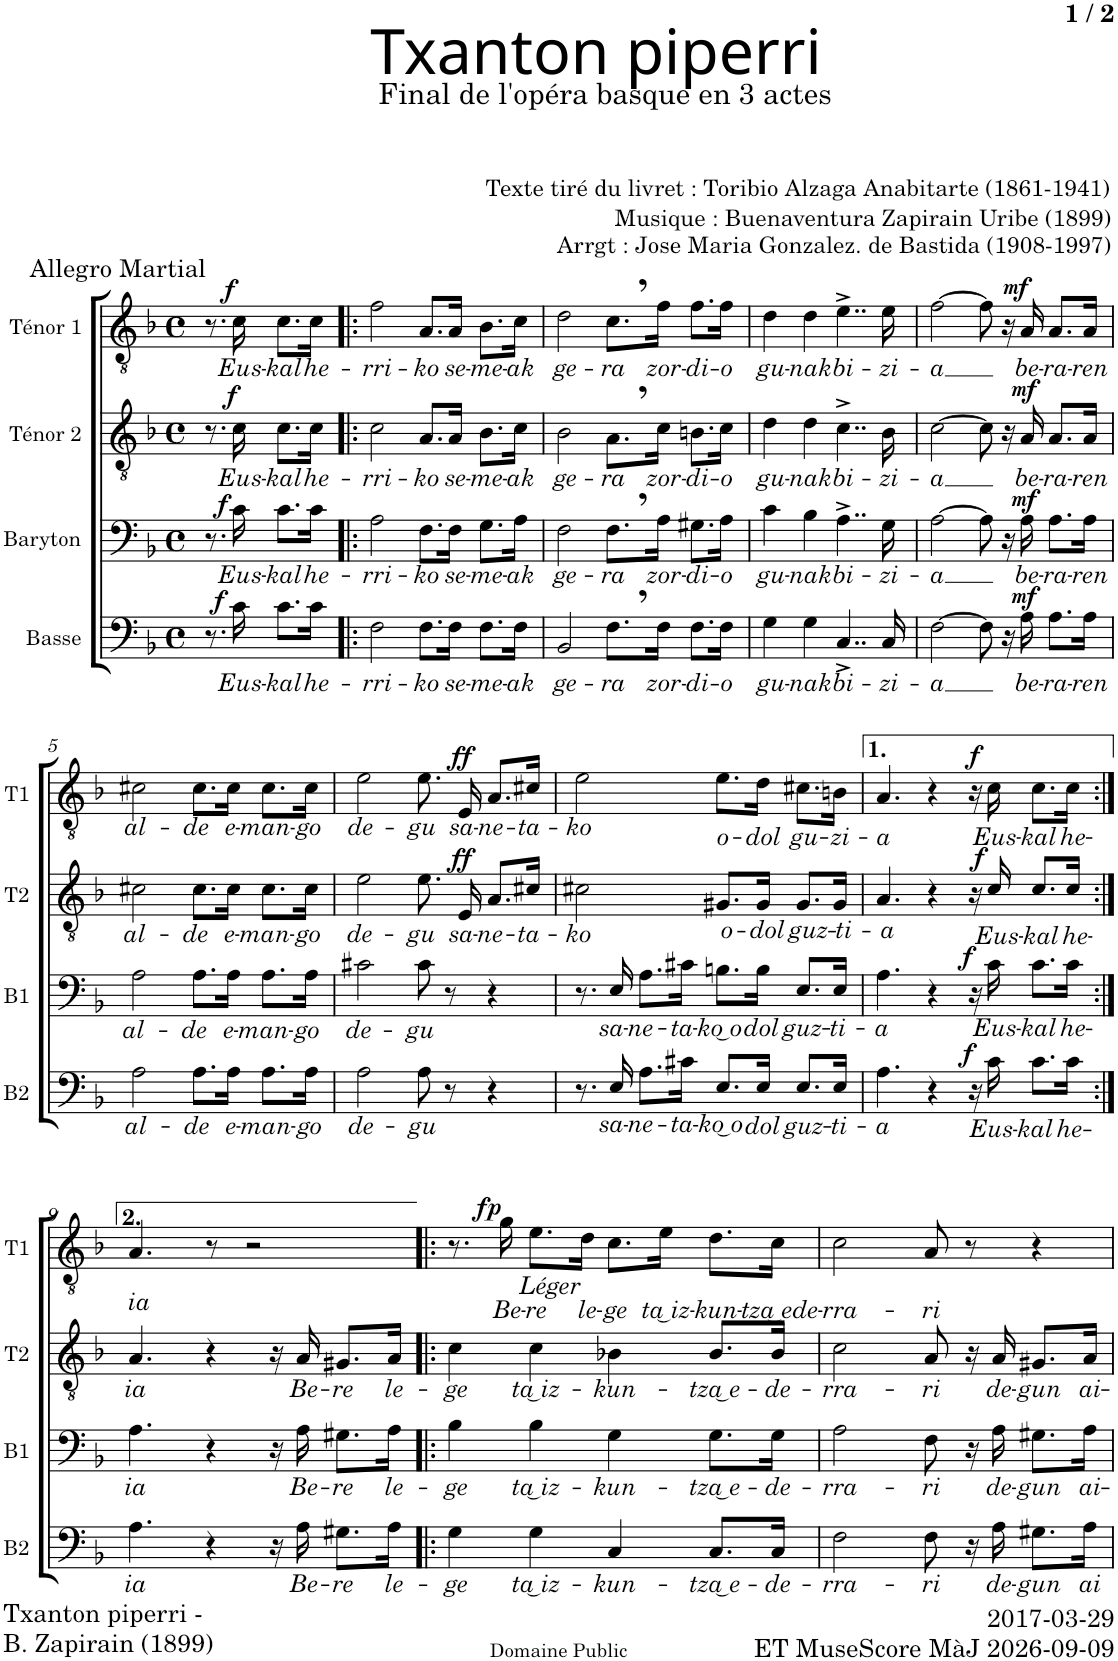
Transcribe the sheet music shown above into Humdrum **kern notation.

**kern	**text	**dynam	**kern	**text	**dynam	**kern	**text	**dynam	**kern	**text	**dynam
*part4	*part4	*part4	*part3	*part3	*part3	*part2	*part2	*part2	*part1	*part1	*part1
*staff4	*staff4	*staff4	*staff3	*staff3	*staff3	*staff2	*staff2	*staff2	*staff1	*staff1	*staff1
*I"Basse	*	*	*I"Baryton	*	*	*I"Ténor 2	*	*	*I"Ténor 1	*	*
*I'B2	*	*	*I'B1	*	*	*I'T2	*	*	*I'T1	*	*
*clefF4	*	*	*clefF4	*	*	*clefGv2	*	*	*clefGv2	*	*
*k[b-]	*	*	*k[b-]	*	*	*k[b-]	*	*	*k[b-]	*	*
*M4/4	*	*	*M4/4	*	*	*M4/4	*	*	*M4/4	*	*
*met(c)	*	*	*met(c)	*	*	*met(c)	*	*	*met(c)	*	*
=	=	=	=	=	=	=	=	=	=	=	=
!	!	!	!	!	!	!	!	!	!LO:TX:a:t=Allegro Martial	!	!
8.r	.	.	8.r	.	.	8.r	.	.	8.r	.	.
!	!LO:LY:b	!LO:DY:a	!	!LO:LY:b	!LO:DY:a	!	!LO:LY:b	!LO:DY:a	!	!LO:LY:b	!LO:DY:a
16c\	Eus-	f	16c\	Eus-	f	16c\	Eus-	f	16c\	Eus-	f
!	!LO:LY:b	!	!	!LO:LY:b	!	!	!LO:LY:b	!	!	!LO:LY:b	!
8.c\L	-kal	.	8.c\L	-kal	.	8.c\L	-kal	.	8.c\L	-kal	.
!	!LO:LY:b	!	!	!LO:LY:b	!	!	!LO:LY:b	!	!	!LO:LY:b	!
16c\Jk	he-	.	16c\Jk	he-	.	16c\Jk	he-	.	16c\Jk	he-	.
=1!|:	=1!|:	=1!|:	=1!|:	=1!|:	=1!|:	=1!|:	=1!|:	=1!|:	=1!|:	=1!|:	=1!|:
!	!LO:LY:b	!	!	!LO:LY:b	!	!	!LO:LY:b	!	!	!LO:LY:b	!
2F\	-rri-	.	2A\	-rri-	.	2c\	-rri-	.	2f\	-rri-	.
!	!LO:LY:b	!	!	!LO:LY:b	!	!	!LO:LY:b	!	!	!LO:LY:b	!
8.F\L	-ko	.	8.F\L	-ko	.	8.A/L	-ko	.	8.A/L	-ko	.
!	!LO:LY:b	!	!	!LO:LY:b	!	!	!LO:LY:b	!	!	!LO:LY:b	!
16F\Jk	se-	.	16F\Jk	se-	.	16A/Jk	se-	.	16A/Jk	se-	.
!	!LO:LY:b	!	!	!LO:LY:b	!	!	!LO:LY:b	!	!	!LO:LY:b	!
8.F\L	-me-	.	8.G\L	-me-	.	8.B-\L	-me-	.	8.B-\L	-me-	.
!	!LO:LY:b	!	!	!LO:LY:b	!	!	!LO:LY:b	!	!	!LO:LY:b	!
16F\Jk	-ak	.	16A\Jk	-ak	.	16c\Jk	-ak	.	16c\Jk	-ak	.
=2	=2	=2	=2	=2	=2	=2	=2	=2	=2	=2	=2
!	!LO:LY:b	!	!	!LO:LY:b	!	!	!LO:LY:b	!	!	!LO:LY:b	!
2BB-/	ge-	.	2F\	ge-	.	2B-\	ge-	.	2d\	ge-	.
!	!LO:LY:b	!	!	!LO:LY:b	!	!	!LO:LY:b	!	!	!LO:LY:b	!
8.F,\L	-ra	.	8.F,\L	-ra	.	8.A,\L	-ra	.	8.c,\L	-ra	.
!	!LO:LY:b	!	!	!LO:LY:b	!	!	!LO:LY:b	!	!	!LO:LY:b	!
16F\Jk	zor-	.	16A\Jk	zor-	.	16c\Jk	zor-	.	16f\Jk	zor-	.
!	!LO:LY:b	!	!	!LO:LY:b	!	!	!LO:LY:b	!	!	!LO:LY:b	!
8.F\L	-di-	.	8.G#X\L	-di-	.	8.Bn\L	-di-	.	8.f\L	-di-	.
!	!LO:LY:b	!	!	!LO:LY:b	!	!	!LO:LY:b	!	!	!LO:LY:b	!
16F\Jk	-o	.	16A\Jk	-o	.	16c\Jk	-o	.	16f\Jk	-o	.
=3	=3	=3	=3	=3	=3	=3	=3	=3	=3	=3	=3
!	!LO:LY:b	!	!	!LO:LY:b	!	!	!LO:LY:b	!	!	!LO:LY:b	!
4G\	gu-	.	4c\	gu-	.	4d\	gu-	.	4d\	gu-	.
!	!LO:LY:b	!	!	!LO:LY:b	!	!	!LO:LY:b	!	!	!LO:LY:b	!
4G\	-nak	.	4B-\	-nak	.	4d\	-nak	.	4d\	-nak	.
!	!LO:LY:b	!	!	!LO:LY:b	!	!	!LO:LY:b	!	!	!LO:LY:b	!
4..C^/	bi-	.	4..A^\	bi-	.	4..c^\	bi-	.	4..e^\	bi-	.
!	!LO:LY:b	!	!	!LO:LY:b	!	!	!LO:LY:b	!	!	!LO:LY:b	!
16C/	-zi-	.	16G\	-zi-	.	16B-\	-zi-	.	16e\	-zi-	.
=4	=4	=4	=4	=4	=4	=4	=4	=4	=4	=4	=4
!	!LO:LY:b	!	!	!LO:LY:b	!	!	!LO:LY:b	!	!	!LO:LY:b	!
[2F\	-a	.	[2A\	-a	.	[2c\	-a	.	[2f\	-a	.
8F\]	.	.	8A\]	.	.	8c\]	.	.	8f\]	.	.
16r	.	.	16r	.	.	16r	.	.	16r	.	.
!	!LO:LY:b	!LO:DY:a	!	!LO:LY:b	!LO:DY:a	!	!LO:LY:b	!LO:DY:a	!	!LO:LY:b	!LO:DY:a
16A\	be-	mf	16A\	be-	mf	16A/	be-	mf	16A/	be-	mf
!	!LO:LY:b	!	!	!LO:LY:b	!	!	!LO:LY:b	!	!	!LO:LY:b	!
8.A\L	-ra-	.	8.A\L	-ra-	.	8.A/L	-ra-	.	8.A/L	-ra-	.
!	!LO:LY:b	!	!	!LO:LY:b	!	!	!LO:LY:b	!	!	!LO:LY:b	!
16A\Jk	-ren	.	16A\Jk	-ren	.	16A/Jk	-ren	.	16A/Jk	-ren	.
!!LO:LB:g=z
=5	=5	=5	=5	=5	=5	=5	=5	=5	=5	=5	=5
!	!LO:LY:b	!	!	!LO:LY:b	!	!	!LO:LY:b	!	!	!LO:LY:b	!
2A\	al-	.	2A\	al-	.	2c#X\	al-	.	2c#X\	al-	.
!	!LO:LY:b	!	!	!LO:LY:b	!	!	!LO:LY:b	!	!	!LO:LY:b	!
8.A\L	-de	.	8.A\L	-de	.	8.c#\L	-de	.	8.c#\L	-de	.
!	!LO:LY:b	!	!	!LO:LY:b	!	!	!LO:LY:b	!	!	!LO:LY:b	!
16A\Jk	e-	.	16A\Jk	e-	.	16c#\Jk	e-	.	16c#\Jk	e-	.
!	!LO:LY:b	!	!	!LO:LY:b	!	!	!LO:LY:b	!	!	!LO:LY:b	!
8.A\L	-man-	.	8.A\L	-man-	.	8.c#\L	-man-	.	8.c#\L	-man-	.
!	!LO:LY:b	!	!	!LO:LY:b	!	!	!LO:LY:b	!	!	!LO:LY:b	!
16A\Jk	-go	.	16A\Jk	-go	.	16c#\Jk	-go	.	16c#\Jk	-go	.
=6	=6	=6	=6	=6	=6	=6	=6	=6	=6	=6	=6
!	!LO:LY:b	!	!	!LO:LY:b	!	!	!LO:LY:b	!	!	!LO:LY:b	!
2A\	de-	.	2c#X\	de-	.	2e\	de-	.	2e\	de-	.
!	!LO:LY:b	!	!	!LO:LY:b	!	!	!LO:LY:b	!	!	!LO:LY:b	!
8A\	-gu	.	8c#\	-gu	.	8.e\	-gu	.	8.e\	-gu	.
8r	.	.	8r	.	.	.	.	.	.	.	.
!	!	!	!	!	!	!	!LO:LY:b	!LO:DY:a	!	!LO:LY:b	!LO:DY:a
.	.	.	.	.	.	16E/	sa-	ff	16E/	sa-	ff
!	!	!	!	!	!	!	!LO:LY:b	!	!	!LO:LY:b	!
4r	.	.	4r	.	.	8.A/L	-ne-	.	8.A/L	-ne-	.
!	!	!	!	!	!	!	!LO:LY:b	!	!	!LO:LY:b	!
.	.	.	.	.	.	16c#X/Jk	-ta-	.	16c#X/Jk	-ta-	.
=7	=7	=7	=7	=7	=7	=7	=7	=7	=7	=7	=7
!	!	!	!	!	!	!	!LO:LY:b	!	!	!LO:LY:b	!
8.r	.	.	8.r	.	.	2c#X\	-ko	.	2e\	-ko	.
!	!LO:LY:b	!	!	!LO:LY:b	!	!	!	!	!	!	!
16E/	sa-	.	16E/	sa-	.	.	.	.	.	.	.
!	!LO:LY:b	!	!	!LO:LY:b	!	!	!	!	!	!	!
8.A\L	-ne-	.	8.A\L	-ne-	.	.	.	.	.	.	.
!	!LO:LY:b	!	!	!LO:LY:b	!	!	!	!	!	!	!
16c#X\Jk	-ta-	.	16c#X\Jk	-ta-	.	.	.	.	.	.	.
!	!LO:LY:b	!	!	!LO:LY:b	!	!	!LO:LY:b	!	!	!LO:LY:b	!
8.E/L	-ko͜ o	.	8.Bn\L	-ko͜ o	.	8.G#X/L	o-	.	8.e\L	o-	.
!	!LO:LY:b	!	!	!LO:LY:b	!	!	!LO:LY:b	!	!	!LO:LY:b	!
16E/Jk	-dol	.	16B\Jk	-dol	.	16G#/Jk	-dol	.	16d\Jk	-dol	.
!	!LO:LY:b	!	!	!LO:LY:b	!	!	!LO:LY:b	!	!	!LO:LY:b	!
8.E/L	guz-	.	8.E/L	guz-	.	8.G#/L	guz-	.	8.c#X\L	gu-	.
!	!LO:LY:b	!	!	!LO:LY:b	!	!	!LO:LY:b	!	!	!LO:LY:b	!
16E/Jk	-ti-	.	16E/Jk	-ti-	.	16G#/Jk	-ti-	.	16Bn\Jk	-zi-	.
=8	=8	=8	=8	=8	=8	=8	=8	=8	=8	=8	=8
!	!LO:LY:b	!	!	!LO:LY:b	!	!	!LO:LY:b	!	!	!LO:LY:b	!
4.A\	-a	.	4.A\	-a	.	4.A/	-a	.	4.A/	-a	.
4r	.	.	4r	.	.	4r	.	.	4r	.	.
!	!	!LO:DY:a	!	!	!LO:DY:a	!	!	!	!	!	!LO:DY:a
16r	.	f	16r	.	f	16r	.	.	16r	.	f
!	!LO:LY:b	!	!	!LO:LY:b	!	!	!LO:LY:b	!LO:DY:a	!	!LO:LY:b	!
16c\	Eus-	.	16c\	Eus-	.	16c/	Eus-	f	16c\	Eus-	.
!	!LO:LY:b	!	!	!LO:LY:b	!	!	!LO:LY:b	!	!	!LO:LY:b	!
8.c\L	-kal	.	8.c\L	-kal	.	8.c/L	-kal	.	8.c\L	-kal	.
!	!LO:LY:b	!	!	!LO:LY:b	!	!	!LO:LY:b	!	!	!LO:LY:b	!
16c\Jk	he-	.	16c\Jk	he-	.	16c/Jk	he-	.	16c\Jk	he-	.
!!LO:LB:g=z
=9:|!	=9:|!	=9:|!	=9:|!	=9:|!	=9:|!	=9:|!	=9:|!	=9:|!	=9:|!	=9:|!	=9:|!
!	!LO:LY:b	!	!	!LO:LY:b	!	!	!LO:LY:b	!	!	!LO:LY:b	!
4.A\	-ia	.	4.A\	-ia	.	4.A/	-ia	.	4.A/	-ia	.
4r	.	.	4r	.	.	4r	.	.	8r	.	.
.	.	.	.	.	.	.	.	.	2r	.	.
16r	.	.	16r	.	.	16r	.	.	.	.	.
!	!LO:LY:b	!	!	!LO:LY:b	!	!	!LO:LY:b	!	!	!	!
16A\	Be-	.	16A\	Be-	.	16A/	Be-	.	.	.	.
!	!LO:LY:b	!	!	!LO:LY:b	!	!	!LO:LY:b	!	!	!	!
8.G#X\L	-re	.	8.G#X\L	-re	.	8.G#X/L	-re	.	.	.	.
!	!LO:LY:b	!	!	!LO:LY:b	!	!	!LO:LY:b	!	!	!	!
16A\Jk	le-	.	16A\Jk	le-	.	16A/Jk	le-	.	.	.	.
=10!|:	=10!|:	=10!|:	=10!|:	=10!|:	=10!|:	=10!|:	=10!|:	=10!|:	=10!|:	=10!|:	=10!|:
!	!LO:LY:b	!	!	!LO:LY:b	!	!	!LO:LY:b	!	!	!	!
4G\	-ge	.	4B-\	-ge	.	4c\	-ge	.	8.r	.	.
!	!	!	!	!	!	!	!	!	!LO:TX:b:i:t=Léger	!	!
!	!	!	!	!	!	!	!	!	!	!LO:LY:b	!LO:DY:a
.	.	.	.	.	.	.	.	.	16g\	Be-	fp
!	!LO:LY:b	!	!	!LO:LY:b	!	!	!LO:LY:b	!	!	!LO:LY:b	!
4G\	ta͜ iz-	.	4B-\	ta͜ iz-	.	4c\	ta͜ iz-	.	8.e\L	-re	.
!	!	!	!	!	!	!	!	!	!	!LO:LY:b	!
.	.	.	.	.	.	.	.	.	16d\Jk	le-	.
!	!LO:LY:b	!	!	!LO:LY:b	!	!	!LO:LY:b	!	!	!LO:LY:b	!
4C/	-kun-	.	4G\	-kun-	.	4B-X\	-kun-	.	8.c\L	-ge	.
!	!	!	!	!	!	!	!	!	!	!LO:LY:b	!
.	.	.	.	.	.	.	.	.	16e\Jk	ta͜ iz-	.
!	!LO:LY:b	!	!	!LO:LY:b	!	!	!LO:LY:b	!	!	!LO:LY:b	!
8.C/L	-tza͜ e-	.	8.G\L	-tza͜ e-	.	8.B-/L	-tza͜ e-	.	8.d\L	-kun-	.
!	!LO:LY:b	!	!	!LO:LY:b	!	!	!LO:LY:b	!	!	!LO:LY:b	!
16C/Jk	-de-	.	16G\Jk	-de-	.	16B-/Jk	-de-	.	16c\Jk	-tza͜ ede-	.
=11	=11	=11	=11	=11	=11	=11	=11	=11	=11	=11	=11
!	!LO:LY:b	!	!	!LO:LY:b	!	!	!LO:LY:b	!	!	!LO:LY:b	!
2F\	-rra-	.	2A\	-rra-	.	2c\	-rra-	.	2c\	-rra-	.
!	!LO:LY:b	!	!	!LO:LY:b	!	!	!LO:LY:b	!	!	!LO:LY:b	!
8F\	-ri	.	8F\	-ri	.	8A/	-ri	.	8A/	-ri	.
16r	.	.	16r	.	.	16r	.	.	8r	.	.
!	!LO:LY:b	!	!	!LO:LY:b	!	!	!LO:LY:b	!	!	!	!
16A\	de-	.	16A\	de-	.	16A/	de-	.	.	.	.
!	!LO:LY:b	!	!	!LO:LY:b	!	!	!LO:LY:b	!	!	!	!
8.G#X\L	-gun	.	8.G#X\L	-gun	.	8.G#X/L	-gun	.	4r	.	.
!	!LO:LY:b	!	!	!LO:LY:b	!	!	!LO:LY:b	!	!	!	!
16A\Jk	ai	.	16A\Jk	ai-	.	16A/Jk	ai-	.	.	.	.
=	=	=	=	=	=	=	=	=	=	=	=
*-	*-	*-	*-	*-	*-	*-	*-	*-	*-	*-	*-
